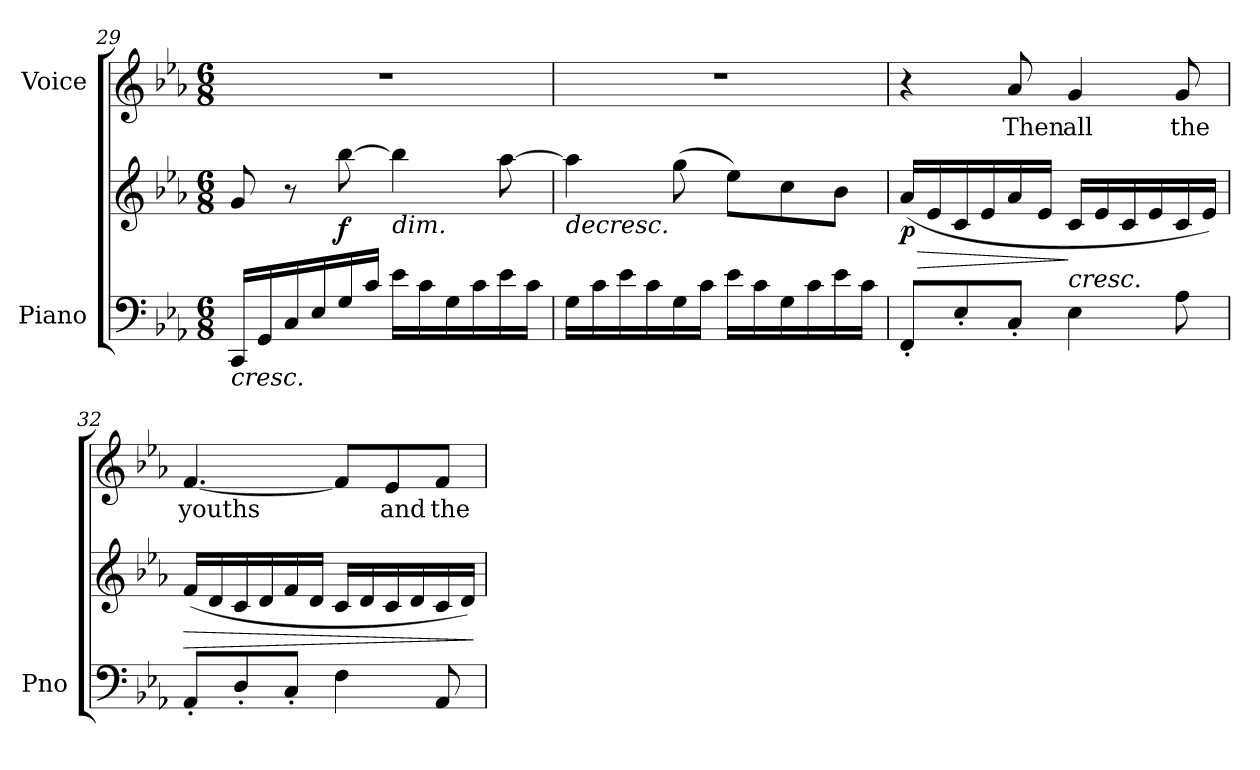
**kern	**kern	**dynam	**kern	**text	**dynam
*part2	*part2	*part2	*part1	*part1	*part1
*staff3	*staff2	*staff2/3	*staff1	*staff1	*staff1
*I"Piano	*	*	*I"Voice	*	*
*I'Pno	*	*	*	*	*
*clefF4	*clefG2	*	*clefG2	*	*
*k[b-e-a-]	*k[b-e-a-]	*	*k[b-e-a-]	*	*
*M6/8	*M6/8	*	*M6/8	*	*
=29	=29	=29	=29	=29	=29
!	!	!LO:HP:b=2	!	!	!
16CC/LL	8g/	<	2.r	.	.
16GG/	.	.	.	.	.
16C/	8r	.	.	.	.
16E-/	.	.	.	.	.
!	!	!LO:DY:b	!	!	!
16G/	[8bb-\	f	.	.	.
16c/JJ	.	.	.	.	.
!	!LO:TX:b:i:t=dim.	!	!	!	!
16e-\LL	4bb-\]	.	.	.	.
16c\	.	.	.	.	.
16G\	.	.	.	.	.
16c\	.	.	.	.	.
16e-\	[8aa-\	.	.	.	.
16c\JJ	.	.	.	.	.
!!LO:LB:g=z
=30	=30	=30	=30	=30	=30
!	!	!LO:HP:b	!	!	!
16G\LL	4aa-\]	>	2.r	.	.
16c\	.	.	.	.	.
16e-\	.	.	.	.	.
16c\	.	.	.	.	.
16G\	(>8gg\	.	.	.	.
16c\JJ	.	.	.	.	.
16e-\LL	8ee-\L)	.	.	.	.
16c\	.	.	.	.	.
16G\	8cc\	.	.	.	.
16c\	.	.	.	.	.
16e-\	8b-\J	[	.	.	.
16c\JJ	.	.	.	.	.
=31	=31	=31	=31	=31	=31
!	!	!LO:HP:b	!	!	!
!	!	!LO:DY:n=1:b	!	!	!LO:DY:a
!	!	!	!	!	!LO:DY:n=1:a
8FF'/L	(<16a-/LL	> p	4r	.	p other-dynamics
.	16e-/	.	.	.	.
8E-'/	16c/	.	.	.	.
.	16e-/	.	.	.	.
!	!	!	!	!LO:LY:b	!
8C'/J	16a-/	.	8a-/	Then	.
.	16e-/JJ	.	.	.	.
!	!	!LO:HP:n=1:b	!	!LO:LY:b	!
4E-\	16c/LL	] <	4g/	all	.
.	16e-/	.	.	.	.
.	16c/	.	.	.	.
.	16e-/	.	.	.	.
!	!	!	!	!LO:LY:b	!
8A-\	16c/	.	8g/	the	.
.	16e-/JJ)	.	.	.	.
.	.	]	.	.	.
=32	=32	=32	=32	=32	=32
!	!	!LO:HP:b	!	!LO:LY:b	!
8AA-'/L	(<16f/LL	>	[4.f/	youths	.
.	16d/	.	.	.	.
8D'/	16c/	.	.	.	.
.	16d/	.	.	.	.
8C'/J	16f/	.	.	.	.
.	16d/JJ	.	.	.	.
4F\	16c/LL	[	8f/L]	.	.
.	16d/	.	.	.	.
!	!	!	!	!LO:LY:b	!
.	16c/	.	8e-/	and	.
.	16d/	.	.	.	.
!	!	!	!	!LO:LY:b	!
8AA-/	16c/	.	8f/J	the	.
.	16d/JJ)	.	.	.	.
.	.	]	.	.	.
=	=	=	=	=	=
*-	*-	*-	*-	*-	*-
